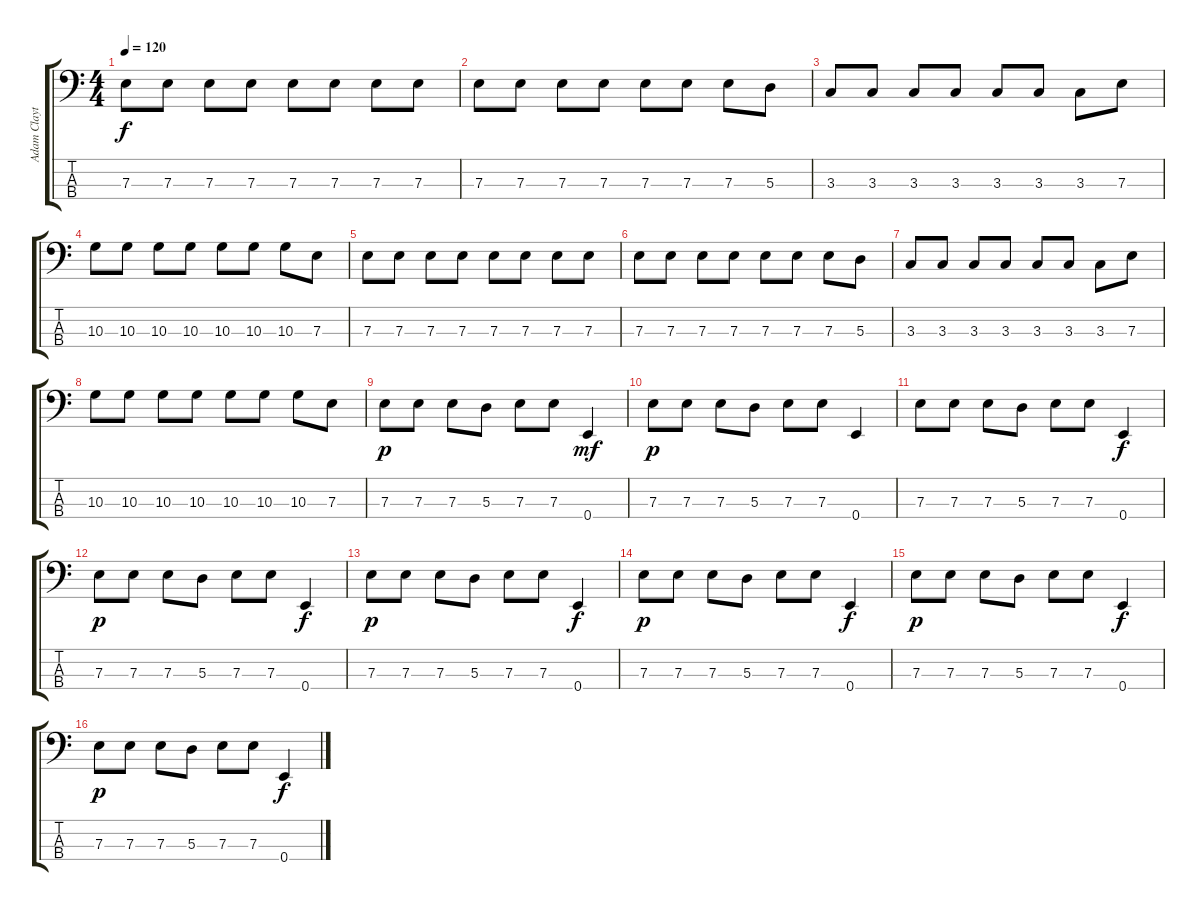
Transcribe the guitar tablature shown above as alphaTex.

\track ("Adam Clayton" "Adam Clayt") {instrument electricbasspick}
\staff {score tabs}
\tuning (G2 D2 A1 E1) {hide}
\ts (4 4)
\tempo 120
\clef f4
\ks c
7.3.8{dy f} 7.3.8 7.3.8 7.3.8 7.3.8 7.3.8 7.3.8 7.3.8 |
7.3.8 7.3.8 7.3.8 7.3.8 7.3.8 7.3.8 7.3.8 5.3.8 |
3.3.8 3.3.8 3.3.8 3.3.8 3.3.8 3.3.8 3.3.8 7.3.8 |
10.3.8 10.3.8 10.3.8 10.3.8 10.3.8 10.3.8 10.3.8 7.3.8 |
7.3.8 7.3.8 7.3.8 7.3.8 7.3.8 7.3.8 7.3.8 7.3.8 |
7.3.8 7.3.8 7.3.8 7.3.8 7.3.8 7.3.8 7.3.8 5.3.8 |
3.3.8 3.3.8 3.3.8 3.3.8 3.3.8 3.3.8 3.3.8 7.3.8 |
10.3.8 10.3.8 10.3.8 10.3.8 10.3.8 10.3.8 10.3.8 7.3.8 |
7.3.8{dy p} 7.3.8 7.3.8 5.3.8 7.3.8 7.3.8 0.4.4{dy mf} |
7.3.8{dy p} 7.3.8 7.3.8 5.3.8 7.3.8 7.3.8 0.4.4 |
7.3.8 7.3.8 7.3.8 5.3.8 7.3.8 7.3.8 0.4.4{dy f} |
7.3.8{dy p} 7.3.8 7.3.8 5.3.8 7.3.8 7.3.8 0.4.4{dy f} |
7.3.8{dy p} 7.3.8 7.3.8 5.3.8 7.3.8 7.3.8 0.4.4{dy f} |
7.3.8{dy p} 7.3.8 7.3.8 5.3.8 7.3.8 7.3.8 0.4.4{dy f} |
7.3.8{dy p} 7.3.8 7.3.8 5.3.8 7.3.8 7.3.8 0.4.4{dy f} |
7.3.8{dy p} 7.3.8 7.3.8 5.3.8 7.3.8 7.3.8 0.4.4{dy f}
